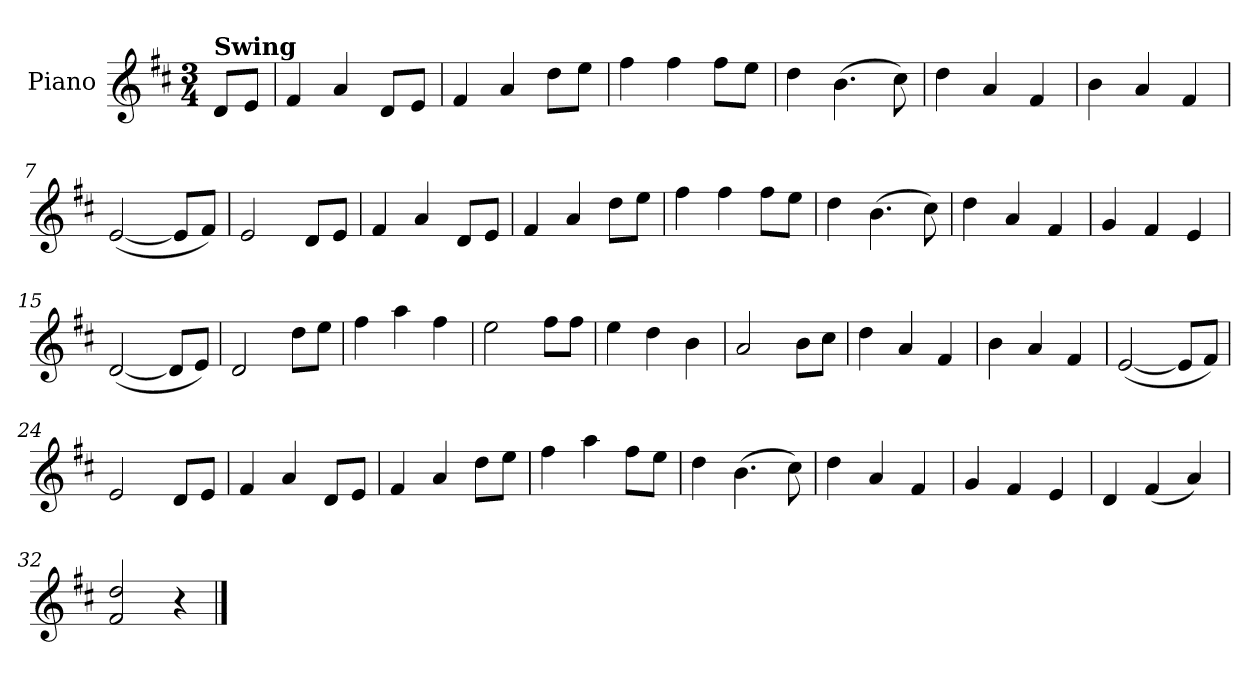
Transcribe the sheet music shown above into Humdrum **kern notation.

**kern
*part1
*staff1
*I"Piano
*I'Pno.
*clefG2
*k[f#c#]
*M3/4
=
!LO:TX:a:B:t=Swing
8d/L
8e/J
=1
4f#/
4a/
8d/L
8e/J
=2
4f#/
4a/
8dd\L
8ee\J
=3
4ff#\
4ff#\
8ff#\L
8ee\J
=4
4dd\
(4.b\
8cc#\)
=5
4dd\
4a/
4f#/
=6
4b\
4a/
4f#/
=7
([2e/
8e/L]
8f#/J)
=8
2e/
8d/L
8e/J
!!LO:LB:g=z
=9
4f#/
4a/
8d/L
8e/J
=10
4f#/
4a/
8dd\L
8ee\J
=11
4ff#\
4ff#\
8ff#\L
8ee\J
=12
4dd\
(4.b\
8cc#\)
=13
4dd\
4a/
4f#/
=14
4g/
4f#/
4e/
=15
([2d/
8d/L]
8e/J)
=16
2d/
8dd\L
8ee\J
!!LO:LB:g=z
=17
4ff#\
4aa\
4ff#\
=18
2ee\
8ff#\L
8ff#\J
=19
4ee\
4dd\
4b\
=20
2a/
8b\L
8cc#\J
=21
4dd\
4a/
4f#/
=22
4b\
4a/
4f#/
=23
([2e/
8e/L]
8f#/J)
=24
2e/
8d/L
8e/J
!!LO:LB:g=z
=25
4f#/
4a/
8d/L
8e/J
=26
4f#/
4a/
8dd\L
8ee\J
=27
4ff#\
4aa\
8ff#\L
8ee\J
=28
4dd\
(4.b\
8cc#\)
=29
4dd\
4a/
4f#/
=30
4g/
4f#/
4e/
=31
4d/
(4f#/
4a/)
=32
2f#/ 2dd/
4r
==
*-
